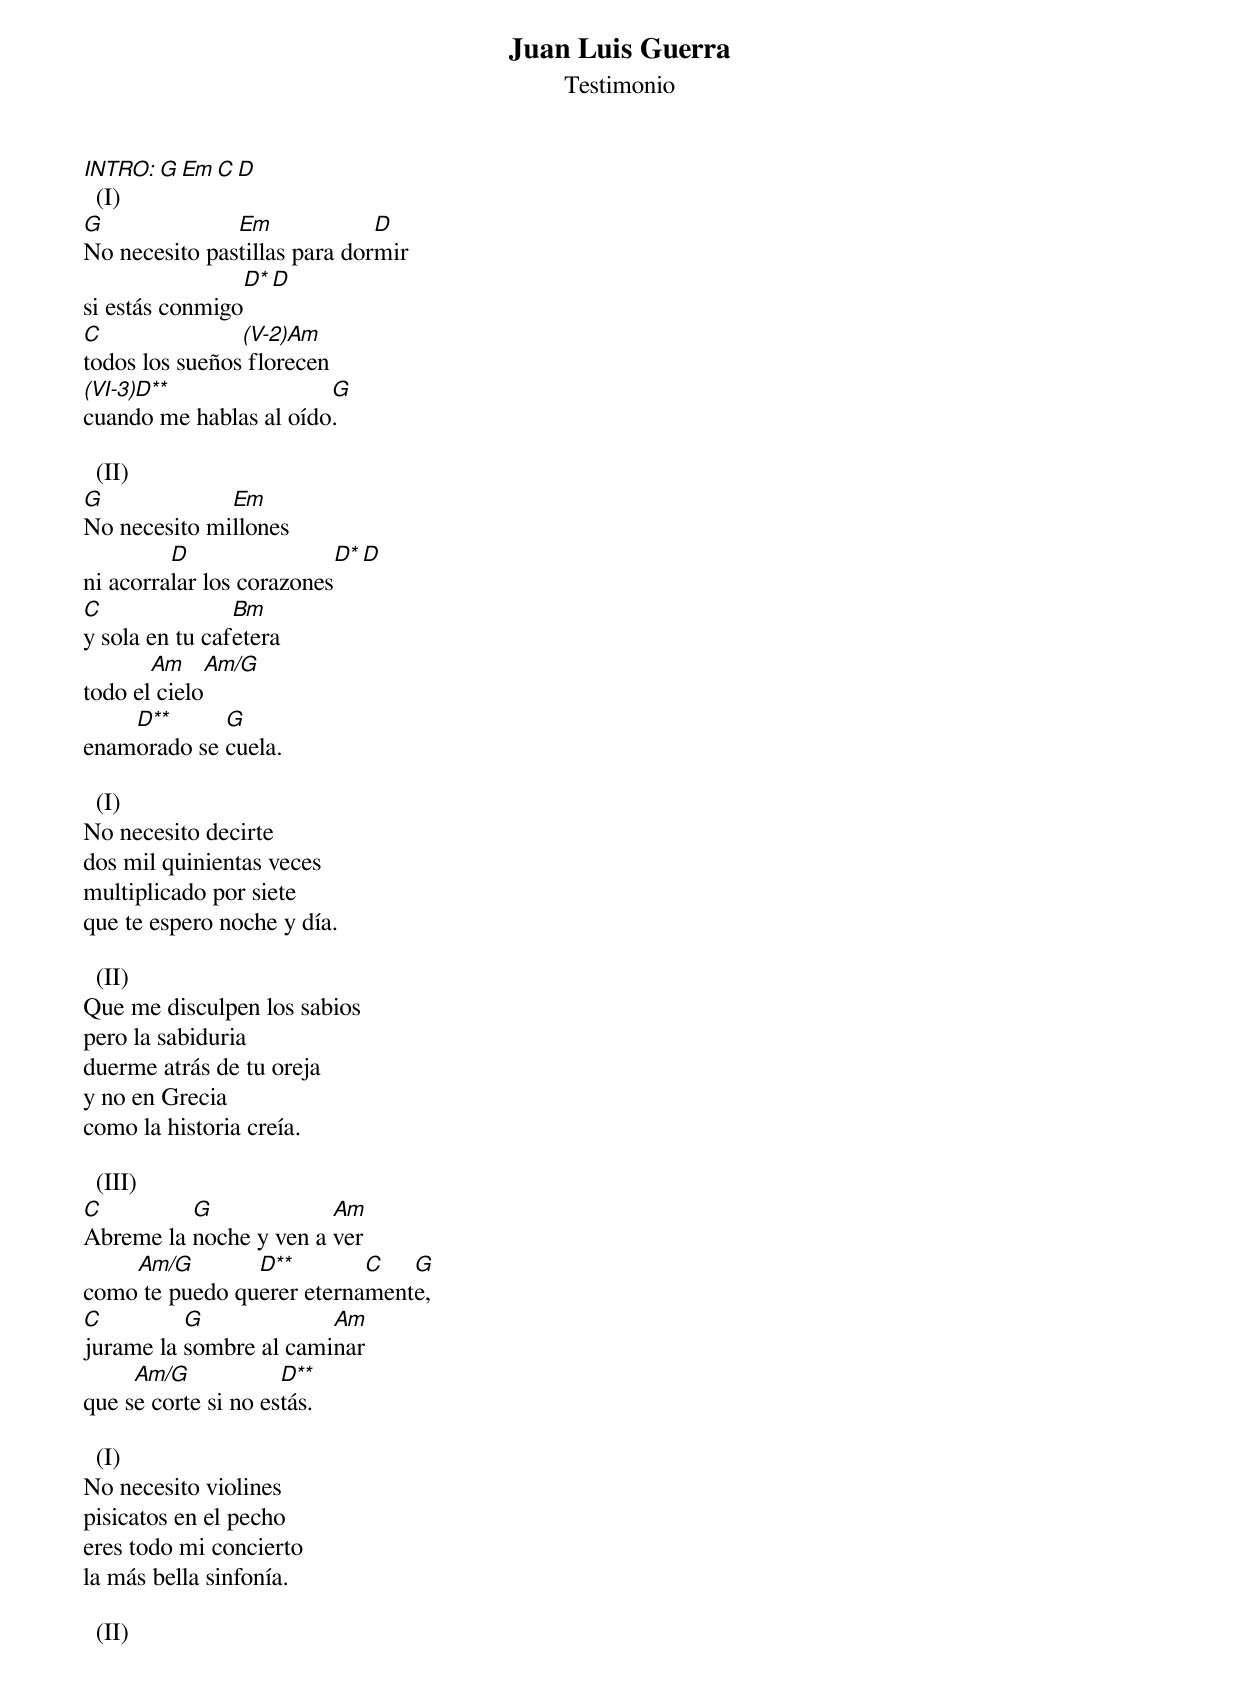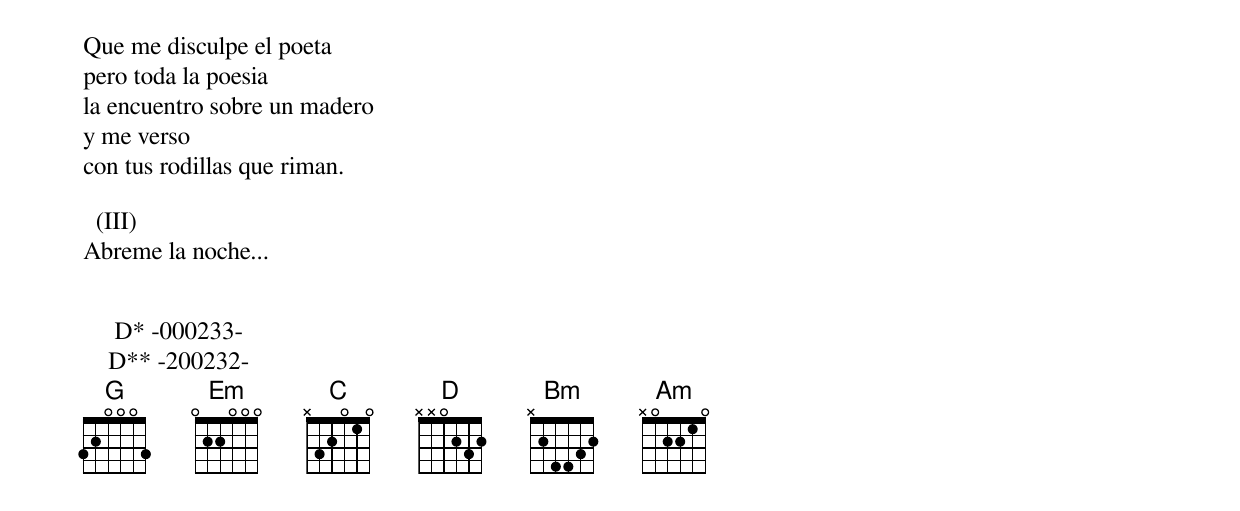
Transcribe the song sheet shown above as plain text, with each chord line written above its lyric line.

Juan Luis Guerra
Testimonio
INTRO:  G  Em  C  D
  (I)
G              Em             D
No necesito pastillas para dormir
                D* D
si estás conmigo
C               (V-2)Am
todos los sueños florecen
(VI-3)D**               G
cuando me hablas al oído.

  (II)
G             Em
No necesito millones
         D                D* D
ni acorralar los corazones
C               Bm
y sola en tu cafetera
       Am     Am/G
todo el cielo
    D**      G
enamorado se cuela.

  (I)
No necesito decirte
dos mil quinientas veces
multiplicado por siete
que te espero noche y día.

  (II)
Que me disculpen los sabios
pero la sabiduria
duerme atrás de tu oreja
y no en Grecia
como la historia creía.

  (III)
C         G             Am
Abreme la noche y ven a ver
    Am/G        D**        C   G
como te puedo querer eternamente,
C         G             Am
jurame la sombre al caminar
     Am/G            D**
que se corte si no estás.

  (I)
No necesito violines
pisicatos en el pecho
eres todo mi concierto
la más bella sinfonía.

  (II)
Que me disculpe el poeta
pero toda la poesia
la encuentro sobre un madero
y me verso
con tus rodillas que riman.

  (III)
Abreme la noche...


     D* -000233-
    D** -200232-
